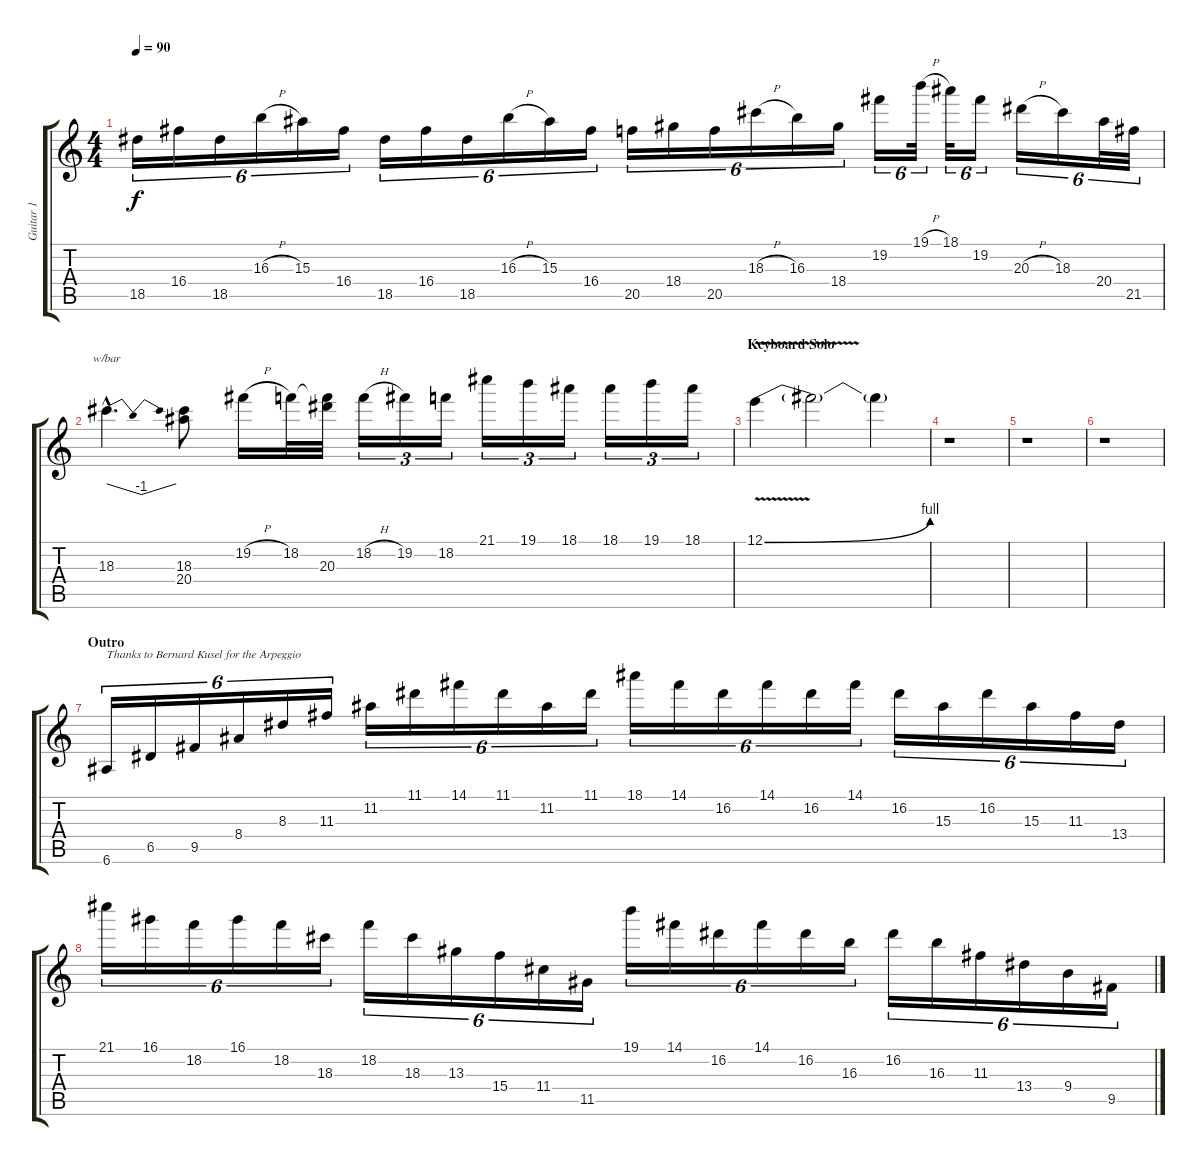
\track ("Guitar 1" "Guitar 1") {instrument acousticguitarnylon}
\staff {score tabs}
\tuning (E4 B3 G3 D3 A2 E2) {hide}
\ts (4 4)
\tempo 90
\clef g2
\ks c
18.5.16{tu (6 4) dy f} 16.4.16{tu (6 4)} 18.5.16{tu (6 4)} 16.3{h}.16{tu (6 4)} 15.3.16{tu (6 4)} 16.4.16{tu (6 4)} 18.5.16{tu (6 4)} 16.4.16{tu (6 4)} 18.5.16{tu (6 4)} 16.3{h}.16{tu (6 4)} 15.3.16{tu (6 4)} 16.4.16{tu (6 4)} 20.5.16{tu (6 4)} 18.4.16{tu (6 4)} 20.5.16{tu (6 4)} 18.3{h}.16{tu (6 4)} 16.3.16{tu (6 4)} 18.4.16{tu (6 4)} 19.2.16{tu (6 4)} 19.1{h}.32{tu (6 4)} 18.1.32{tu (6 4)} 19.2.16{tu (6 4)} 20.3{h}.16{tu (6 4)} 18.3.16{tu (6 4)} 20.4.32{tu (6 4)} 21.5.32{tu (6 4)} |
18.3{hac}.4{d tbe (dip default 0 0 30 -4 60 0)} (18.3 20.4).8 19.2{h}.16 18.2.32 (18.2{t} 20.3).32 18.2{h}.16{tu (3 2)} 19.2.16{tu (3 2)} 18.2.16{tu (3 2)} 21.1.16{tu (3 2)} 19.1.16{tu (3 2)} 18.1.16{tu (3 2)} 18.1.16{tu (3 2)} 19.1.16{tu (3 2)} 18.1.16{tu (3 2)} |
\section ("" "Keyboard Solo")
12.1{be (bend 0 0 60 4) v}.4 12.1{t}.2 12.1{t}.4 |
r.1 |
r.1 |
r.1 |
\section ("" "Outro")
6.6.16{tu (6 4) txt "Thanks to Bernard Kusel for the Arpeggio" volume 16 instrument distortionguitar} 6.5.16{tu (6 4)} 9.5.16{tu (6 4)} 8.4.16{tu (6 4)} 8.3.16{tu (6 4)} 11.3.16{tu (6 4)} 11.2.16{tu (6 4)} 11.1.16{tu (6 4)} 14.1.16{tu (6 4)} 11.1.16{tu (6 4)} 11.2.16{tu (6 4)} 11.1.16{tu (6 4)} 18.1.16{tu (6 4)} 14.1.16{tu (6 4)} 16.2.16{tu (6 4)} 14.1.16{tu (6 4)} 16.2.16{tu (6 4)} 14.1.16{tu (6 4)} 16.2.16{tu (6 4)} 15.3.16{tu (6 4)} 16.2.16{tu (6 4)} 15.3.16{tu (6 4)} 11.3.16{tu (6 4)} 13.4.16{tu (6 4)} |
21.1.16{tu (6 4)} 16.1.16{tu (6 4)} 18.2.16{tu (6 4)} 16.1.16{tu (6 4)} 18.2.16{tu (6 4)} 18.3.16{tu (6 4)} 18.2.16{tu (6 4)} 18.3.16{tu (6 4)} 13.3.16{tu (6 4)} 15.4.16{tu (6 4)} 11.4.16{tu (6 4)} 11.5.16{tu (6 4)} 19.1.16{tu (6 4)} 14.1.16{tu (6 4)} 16.2.16{tu (6 4)} 14.1.16{tu (6 4)} 16.2.16{tu (6 4)} 16.3.16{tu (6 4)} 16.2.16{tu (6 4)} 16.3.16{tu (6 4)} 11.3.16{tu (6 4)} 13.4.16{tu (6 4)} 9.4.16{tu (6 4)} 9.5.16{tu (6 4)}
